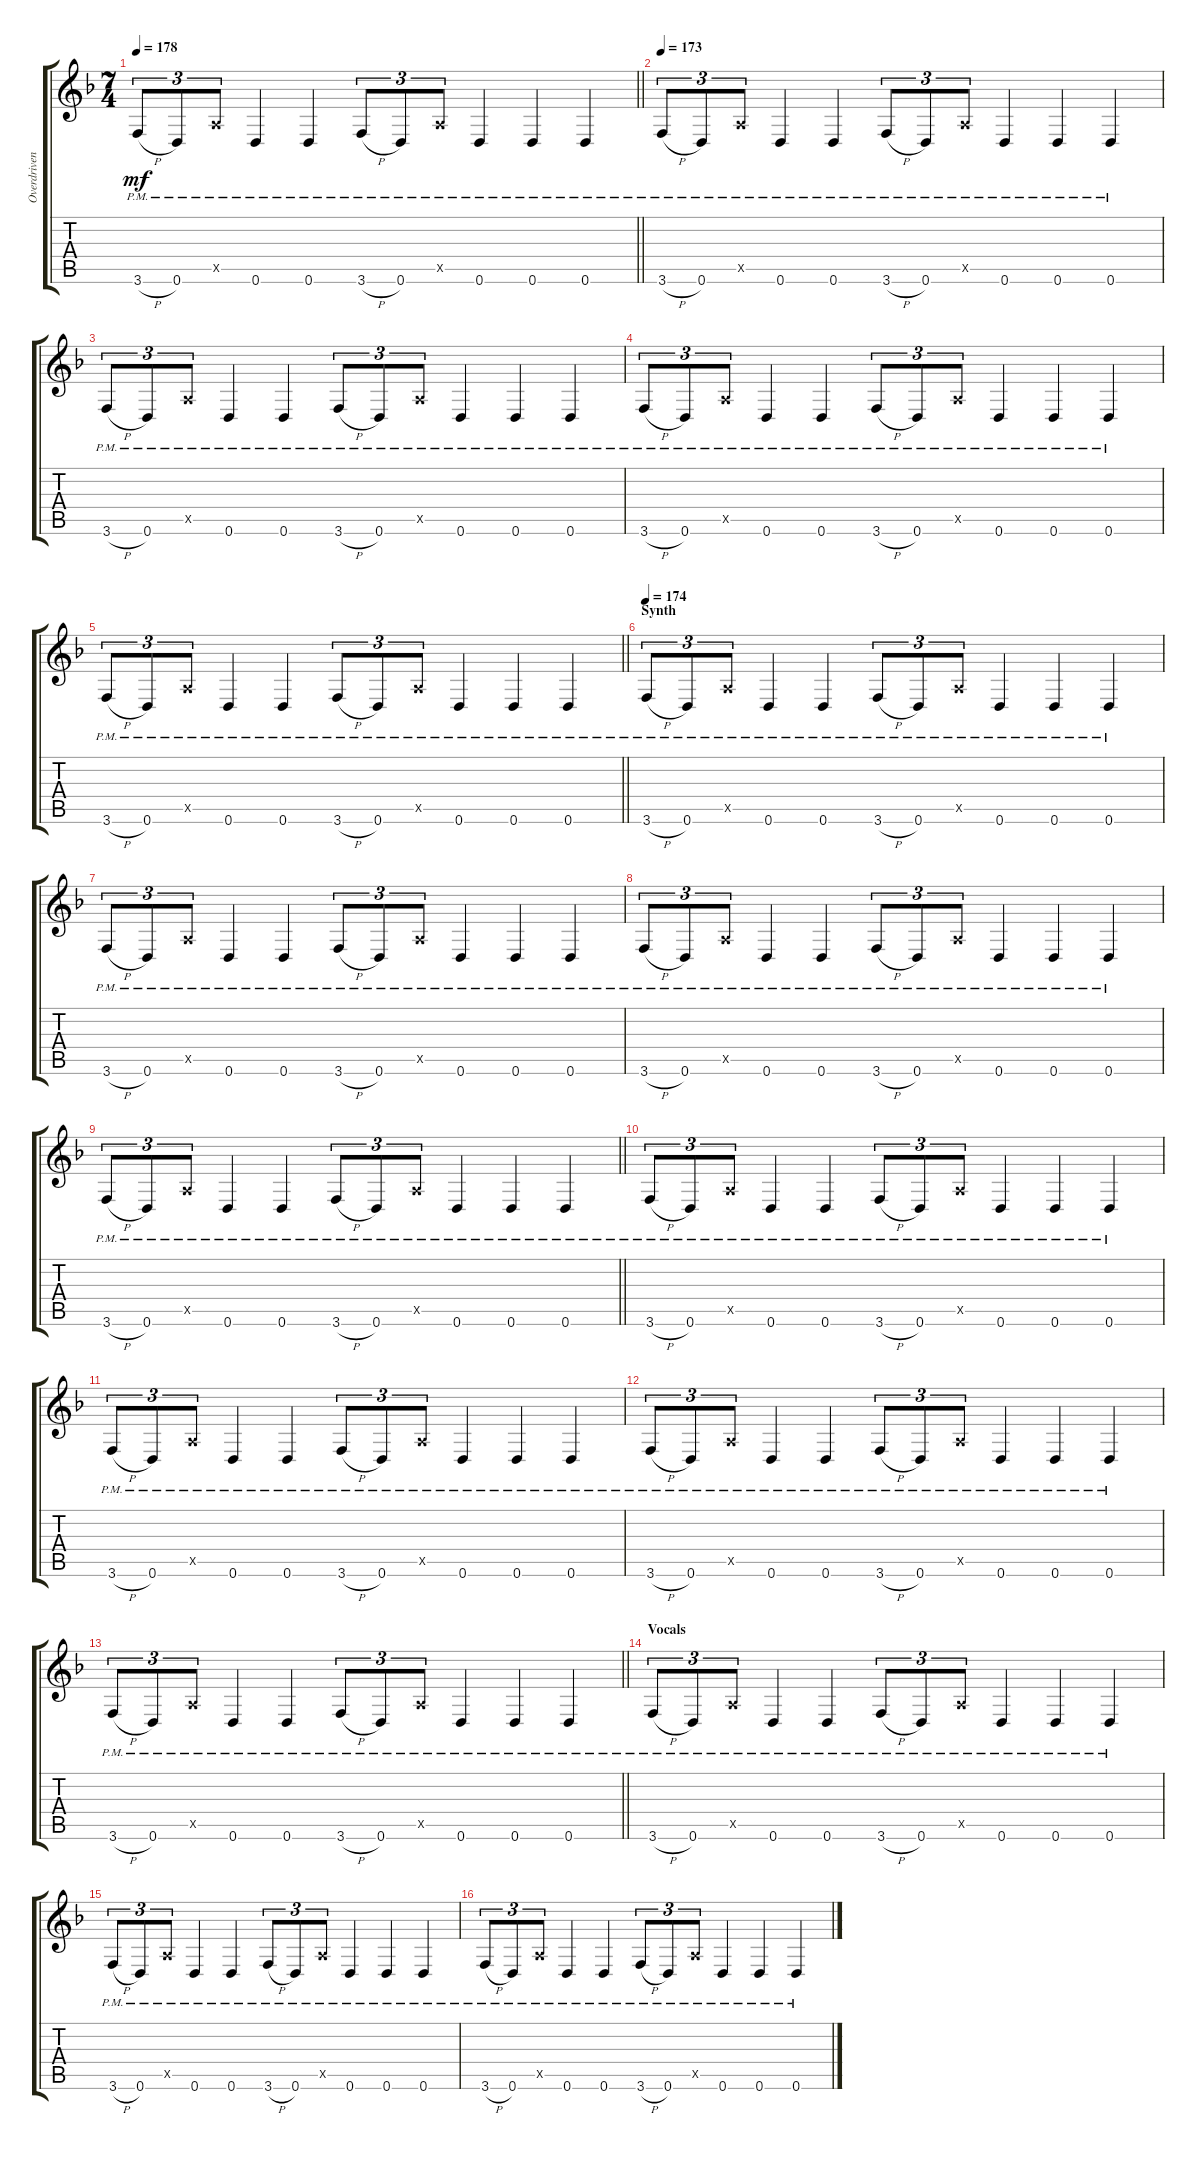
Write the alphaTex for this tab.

\track ("Overdriven Guitar" "Overdriven") {instrument overdrivenguitar}
\staff {score tabs}
\tuning (E4 B3 G3 D3 A2 D2) {hide}
\ts (7 4)
\tempo 178
\clef g2
\barLineRight lightlight
\ks dminor
3.6{h pm}.8{tu (3 2) dy mf} 0.6{pm}.8{tu (3 2)} 0.5{pm x}.8{tu (3 2)} 0.6{pm}.4 0.6{pm}.4 3.6{h pm}.8{tu (3 2)} 0.6{pm}.8{tu (3 2)} 0.5{pm x}.8{tu (3 2)} 0.6{pm}.4 0.6{pm}.4 0.6{pm}.4 |
\tempo 173
3.6{h pm}.8{tu (3 2)} 0.6{pm}.8{tu (3 2)} 0.5{pm x}.8{tu (3 2)} 0.6{pm}.4 0.6{pm}.4 3.6{h pm}.8{tu (3 2)} 0.6{pm}.8{tu (3 2)} 0.5{pm x}.8{tu (3 2)} 0.6{pm}.4 0.6{pm}.4 0.6{pm}.4 |
3.6{h pm}.8{tu (3 2)} 0.6{pm}.8{tu (3 2)} 0.5{pm x}.8{tu (3 2)} 0.6{pm}.4 0.6{pm}.4 3.6{h pm}.8{tu (3 2)} 0.6{pm}.8{tu (3 2)} 0.5{pm x}.8{tu (3 2)} 0.6{pm}.4 0.6{pm}.4 0.6{pm}.4 |
3.6{h pm}.8{tu (3 2)} 0.6{pm}.8{tu (3 2)} 0.5{pm x}.8{tu (3 2)} 0.6{pm}.4 0.6{pm}.4 3.6{h pm}.8{tu (3 2)} 0.6{pm}.8{tu (3 2)} 0.5{pm x}.8{tu (3 2)} 0.6{pm}.4 0.6{pm}.4 0.6{pm}.4 |
\barLineRight lightlight
3.6{h pm}.8{tu (3 2)} 0.6{pm}.8{tu (3 2)} 0.5{pm x}.8{tu (3 2)} 0.6{pm}.4 0.6{pm}.4 3.6{h pm}.8{tu (3 2)} 0.6{pm}.8{tu (3 2)} 0.5{pm x}.8{tu (3 2)} 0.6{pm}.4 0.6{pm}.4 0.6{pm}.4 |
\section ("" "Synth")
\tempo 174
3.6{h pm}.8{tu (3 2)} 0.6{pm}.8{tu (3 2)} 0.5{pm x}.8{tu (3 2)} 0.6{pm}.4 0.6{pm}.4 3.6{h pm}.8{tu (3 2)} 0.6{pm}.8{tu (3 2)} 0.5{pm x}.8{tu (3 2)} 0.6{pm}.4 0.6{pm}.4 0.6{pm}.4 |
3.6{h pm}.8{tu (3 2)} 0.6{pm}.8{tu (3 2)} 0.5{pm x}.8{tu (3 2)} 0.6{pm}.4 0.6{pm}.4 3.6{h pm}.8{tu (3 2)} 0.6{pm}.8{tu (3 2)} 0.5{pm x}.8{tu (3 2)} 0.6{pm}.4 0.6{pm}.4 0.6{pm}.4 |
3.6{h pm}.8{tu (3 2)} 0.6{pm}.8{tu (3 2)} 0.5{pm x}.8{tu (3 2)} 0.6{pm}.4 0.6{pm}.4 3.6{h pm}.8{tu (3 2)} 0.6{pm}.8{tu (3 2)} 0.5{pm x}.8{tu (3 2)} 0.6{pm}.4 0.6{pm}.4 0.6{pm}.4 |
\barLineRight lightlight
3.6{h pm}.8{tu (3 2)} 0.6{pm}.8{tu (3 2)} 0.5{pm x}.8{tu (3 2)} 0.6{pm}.4 0.6{pm}.4 3.6{h pm}.8{tu (3 2)} 0.6{pm}.8{tu (3 2)} 0.5{pm x}.8{tu (3 2)} 0.6{pm}.4 0.6{pm}.4 0.6{pm}.4 |
3.6{h pm}.8{tu (3 2)} 0.6{pm}.8{tu (3 2)} 0.5{pm x}.8{tu (3 2)} 0.6{pm}.4 0.6{pm}.4 3.6{h pm}.8{tu (3 2)} 0.6{pm}.8{tu (3 2)} 0.5{pm x}.8{tu (3 2)} 0.6{pm}.4 0.6{pm}.4 0.6{pm}.4 |
3.6{h pm}.8{tu (3 2)} 0.6{pm}.8{tu (3 2)} 0.5{pm x}.8{tu (3 2)} 0.6{pm}.4 0.6{pm}.4 3.6{h pm}.8{tu (3 2)} 0.6{pm}.8{tu (3 2)} 0.5{pm x}.8{tu (3 2)} 0.6{pm}.4 0.6{pm}.4 0.6{pm}.4 |
3.6{h pm}.8{tu (3 2)} 0.6{pm}.8{tu (3 2)} 0.5{pm x}.8{tu (3 2)} 0.6{pm}.4 0.6{pm}.4 3.6{h pm}.8{tu (3 2)} 0.6{pm}.8{tu (3 2)} 0.5{pm x}.8{tu (3 2)} 0.6{pm}.4 0.6{pm}.4 0.6{pm}.4 |
\barLineRight lightlight
3.6{h pm}.8{tu (3 2)} 0.6{pm}.8{tu (3 2)} 0.5{pm x}.8{tu (3 2)} 0.6{pm}.4 0.6{pm}.4 3.6{h pm}.8{tu (3 2)} 0.6{pm}.8{tu (3 2)} 0.5{pm x}.8{tu (3 2)} 0.6{pm}.4 0.6{pm}.4 0.6{pm}.4 |
\section ("" "Vocals")
3.6{h pm}.8{tu (3 2)} 0.6{pm}.8{tu (3 2)} 0.5{pm x}.8{tu (3 2)} 0.6{pm}.4 0.6{pm}.4 3.6{h pm}.8{tu (3 2)} 0.6{pm}.8{tu (3 2)} 0.5{pm x}.8{tu (3 2)} 0.6{pm}.4 0.6{pm}.4 0.6{pm}.4 |
3.6{h pm}.8{tu (3 2)} 0.6{pm}.8{tu (3 2)} 0.5{pm x}.8{tu (3 2)} 0.6{pm}.4 0.6{pm}.4 3.6{h pm}.8{tu (3 2)} 0.6{pm}.8{tu (3 2)} 0.5{pm x}.8{tu (3 2)} 0.6{pm}.4 0.6{pm}.4 0.6{pm}.4 |
3.6{h pm}.8{tu (3 2)} 0.6{pm}.8{tu (3 2)} 0.5{pm x}.8{tu (3 2)} 0.6{pm}.4 0.6{pm}.4 3.6{h pm}.8{tu (3 2)} 0.6{pm}.8{tu (3 2)} 0.5{pm x}.8{tu (3 2)} 0.6{pm}.4 0.6{pm}.4 0.6{pm}.4
